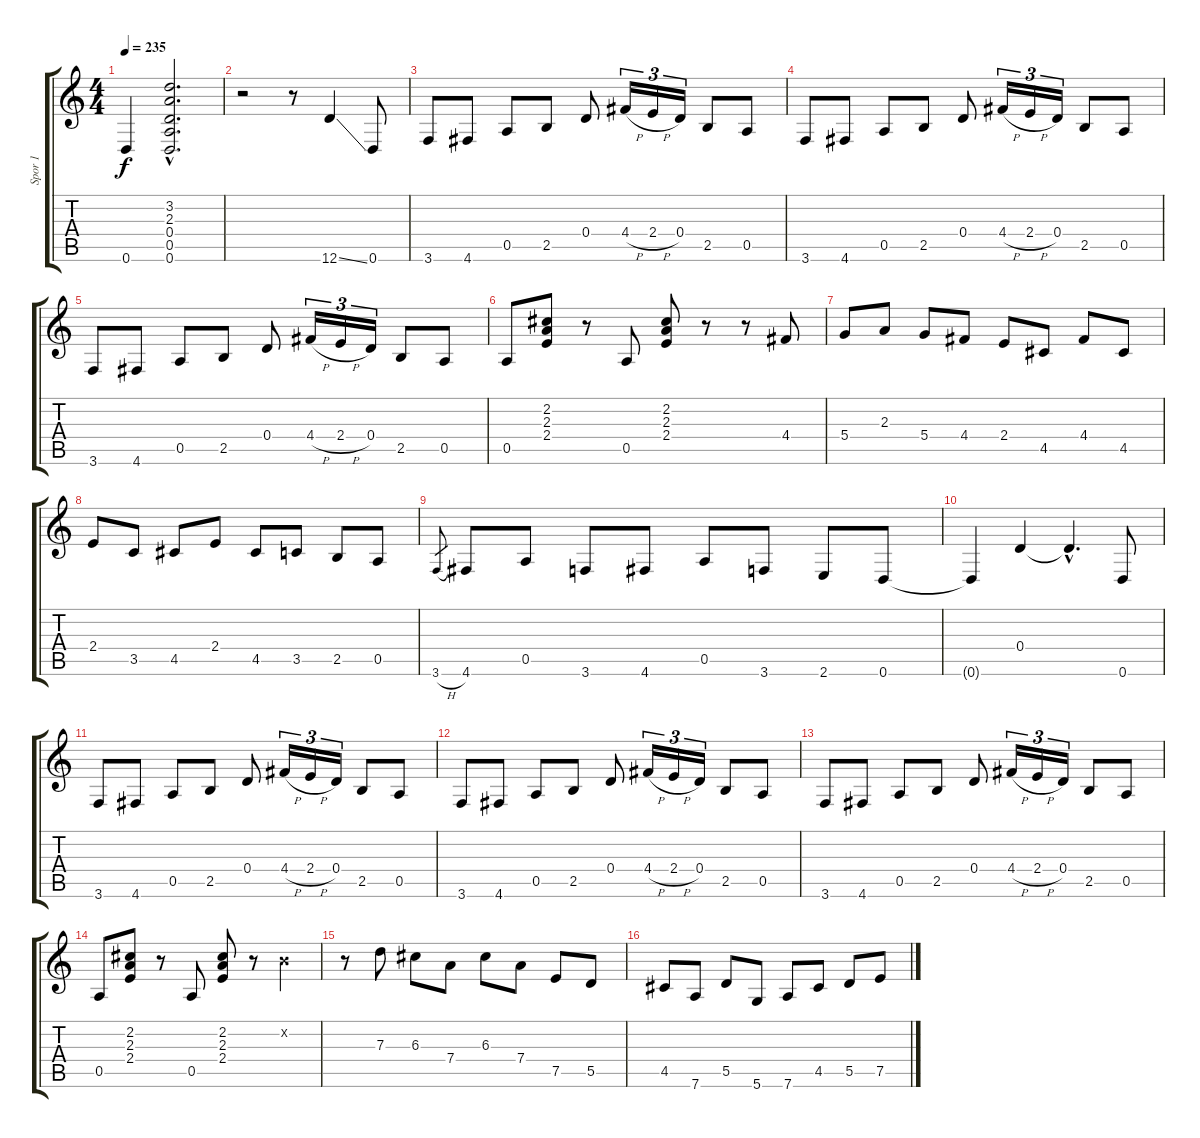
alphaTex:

\track ("Spor 1" "Spor 1") {instrument acousticguitarnylon}
\staff {score tabs}
\tuning (E4 B3 G3 D3 A2 D2) {hide}
\ts (4 4)
\tempo 235
\clef g2
\ks c
0.6.4{dy f} (3.2{hac} 2.3{hac} 0.4{hac} 0.5{hac} 0.6{hac}).2{d} |
r.2 r.8 12.6{ss}.4 0.6.8 |
3.6.8 4.6.8 0.5.8 2.5.8 0.4.8 4.4{h}.16{tu (3 2)} 2.4{h}.16{tu (3 2)} 0.4.16{tu (3 2)} 2.5.8 0.5.8 |
3.6.8 4.6.8 0.5.8 2.5.8 0.4.8 4.4{h}.16{tu (3 2)} 2.4{h}.16{tu (3 2)} 0.4.16{tu (3 2)} 2.5.8 0.5.8 |
3.6.8 4.6.8 0.5.8 2.5.8 0.4.8 4.4{h}.16{tu (3 2)} 2.4{h}.16{tu (3 2)} 0.4.16{tu (3 2)} 2.5.8 0.5.8 |
0.5.8 (2.2 2.3 2.4).8 r.8 0.5.8 (2.2 2.3 2.4).8 r.8 r.8 4.4.8 |
5.4.8 2.3.8 5.4.8 4.4.8 2.4.8 4.5.8 4.4.8 4.5.8 |
2.4.8 3.5.8 4.5.8 2.4.8 4.5.8 3.5.8 2.5.8 0.5.8 |
3.6{h}.8{gr} 4.6.8 0.5.8 3.6.8 4.6.8 0.5.8 3.6.8 2.6.8 0.6.8 |
0.6{t}.4 0.4.4 0.4{hac t}.4{d} 0.6.8 |
3.6.8 4.6.8 0.5.8 2.5.8 0.4.8 4.4{h}.16{tu (3 2)} 2.4{h}.16{tu (3 2)} 0.4.16{tu (3 2)} 2.5.8 0.5.8 |
3.6.8 4.6.8 0.5.8 2.5.8 0.4.8 4.4{h}.16{tu (3 2)} 2.4{h}.16{tu (3 2)} 0.4.16{tu (3 2)} 2.5.8 0.5.8 |
3.6.8 4.6.8 0.5.8 2.5.8 0.4.8 4.4{h}.16{tu (3 2)} 2.4{h}.16{tu (3 2)} 0.4.16{tu (3 2)} 2.5.8 0.5.8 |
0.5.8 (2.2 2.3 2.4).8 r.8 0.5.8 (2.2 2.3 2.4).8 r.8 0.2{x}.4 |
r.8 7.3.8 6.3.8 7.4.8 6.3.8 7.4.8 7.5.8 5.5.8 |
4.5.8 7.6.8 5.5.8 5.6.8 7.6.8 4.5.8 5.5.8 7.5.8
